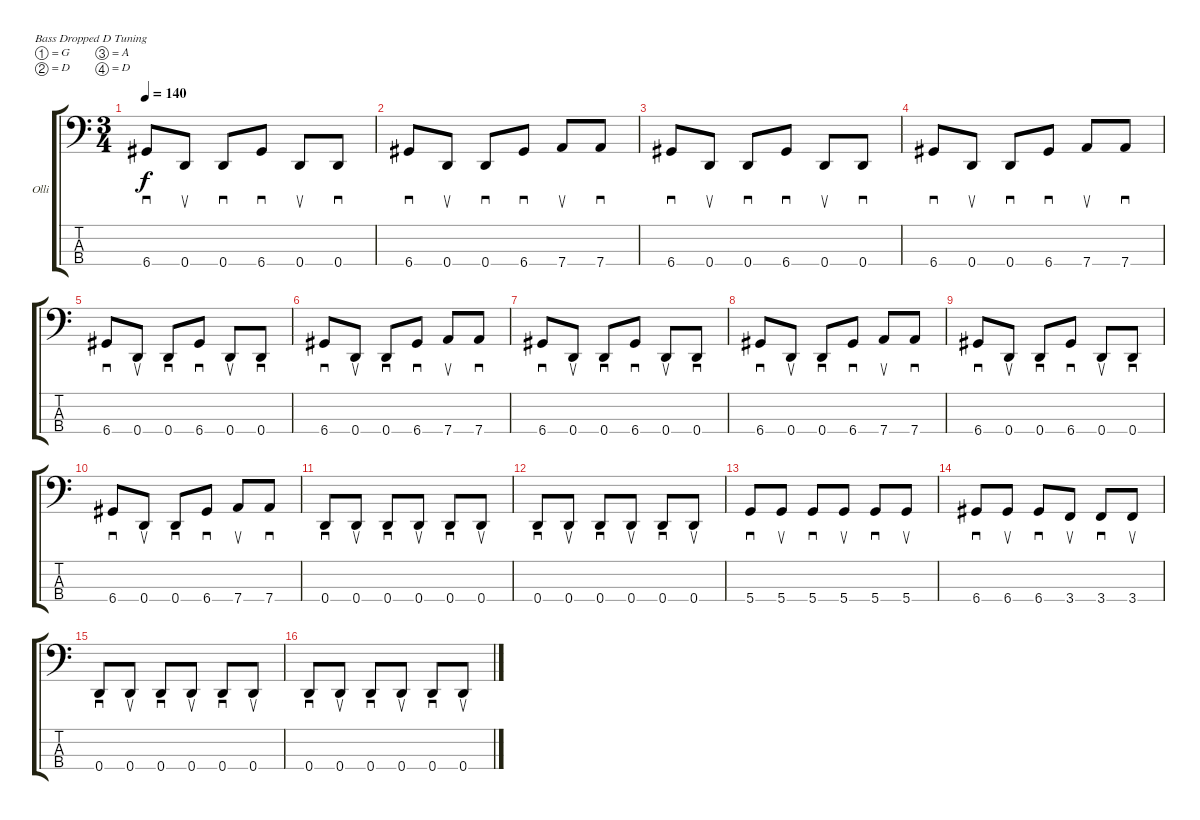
\bracketExtendMode groupsimilarinstruments
\firstSystemTrackNameOrientation horizontal
\otherSystemsTrackNameOrientation horizontal
\track ("Oliver \"Lars\" Riedel" "Olli") {instrument electricbassfinger}
\staff {score tabs}
\tuning (G2 D2 A1 D1)
\ts (3 4)
\tempo 140
\clef f4
\ks c
6.4.8{sd dy f} 0.4.8{su} 0.4.8{sd} 6.4.8{sd} 0.4.8{su} 0.4.8{sd} |
6.4.8{sd} 0.4.8{su} 0.4.8{sd} 6.4.8{sd} 7.4.8{su} 7.4.8{sd} |
6.4.8{sd} 0.4.8{su} 0.4.8{sd} 6.4.8{sd} 0.4.8{su} 0.4.8{sd} |
6.4.8{sd} 0.4.8{su} 0.4.8{sd} 6.4.8{sd} 7.4.8{su} 7.4.8{sd} |
6.4.8{sd} 0.4.8{su} 0.4.8{sd} 6.4.8{sd} 0.4.8{su} 0.4.8{sd} |
6.4.8{sd} 0.4.8{su} 0.4.8{sd} 6.4.8{sd} 7.4.8{su} 7.4.8{sd} |
6.4.8{sd} 0.4.8{su} 0.4.8{sd} 6.4.8{sd} 0.4.8{su} 0.4.8{sd} |
6.4.8{sd} 0.4.8{su} 0.4.8{sd} 6.4.8{sd} 7.4.8{su} 7.4.8{sd} |
6.4.8{sd} 0.4.8{su} 0.4.8{sd} 6.4.8{sd} 0.4.8{su} 0.4.8{sd} |
6.4.8{sd} 0.4.8{su} 0.4.8{sd} 6.4.8{sd} 7.4.8{su} 7.4.8{sd} |
0.4.8{sd} 0.4.8{su} 0.4.8{sd} 0.4.8{su} 0.4.8{sd} 0.4.8{su} |
0.4.8{sd} 0.4.8{su} 0.4.8{sd} 0.4.8{su} 0.4.8{sd} 0.4.8{su} |
5.4.8{sd} 5.4.8{su} 5.4.8{sd} 5.4.8{su} 5.4.8{sd} 5.4.8{su} |
6.4.8{sd} 6.4.8{su} 6.4.8{sd} 3.4.8{su} 3.4.8{sd} 3.4.8{su} |
0.4.8{sd} 0.4.8{su} 0.4.8{sd} 0.4.8{su} 0.4.8{sd} 0.4.8{su} |
0.4.8{sd} 0.4.8{su} 0.4.8{sd} 0.4.8{su} 0.4.8{sd} 0.4.8{su}
